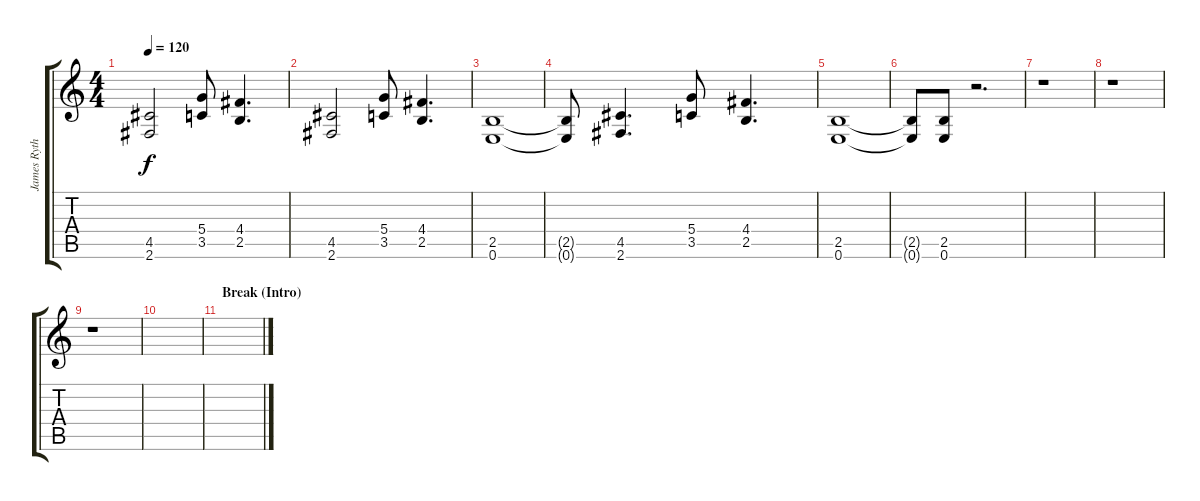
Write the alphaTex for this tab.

\track ("James Rythm 2" "James Ryth") {instrument distortionguitar}
\staff {score tabs}
\tuning (E4 B3 G3 D3 A2 E2) {hide}
\ts (4 4)
\tempo 120
\clef g2
\ks c
(4.5 2.6).2{dy f} (5.4 3.5).8 (4.4 2.5).4{d} |
(4.5 2.6).2 (5.4 3.5).8 (4.4 2.5).4{d} |
(2.5 0.6).1 |
(2.5{t} 0.6{t}).8 (4.5 2.6).4{d} (5.4 3.5).8 (4.4 2.5).4{d} |
(2.5 0.6).1 |
(2.5{t} 0.6{t}).8 (2.5 0.6).8 r.2{d} |
r.1 |
r.1 |
r.1 |
|
\section ("" "Break (Intro)")
